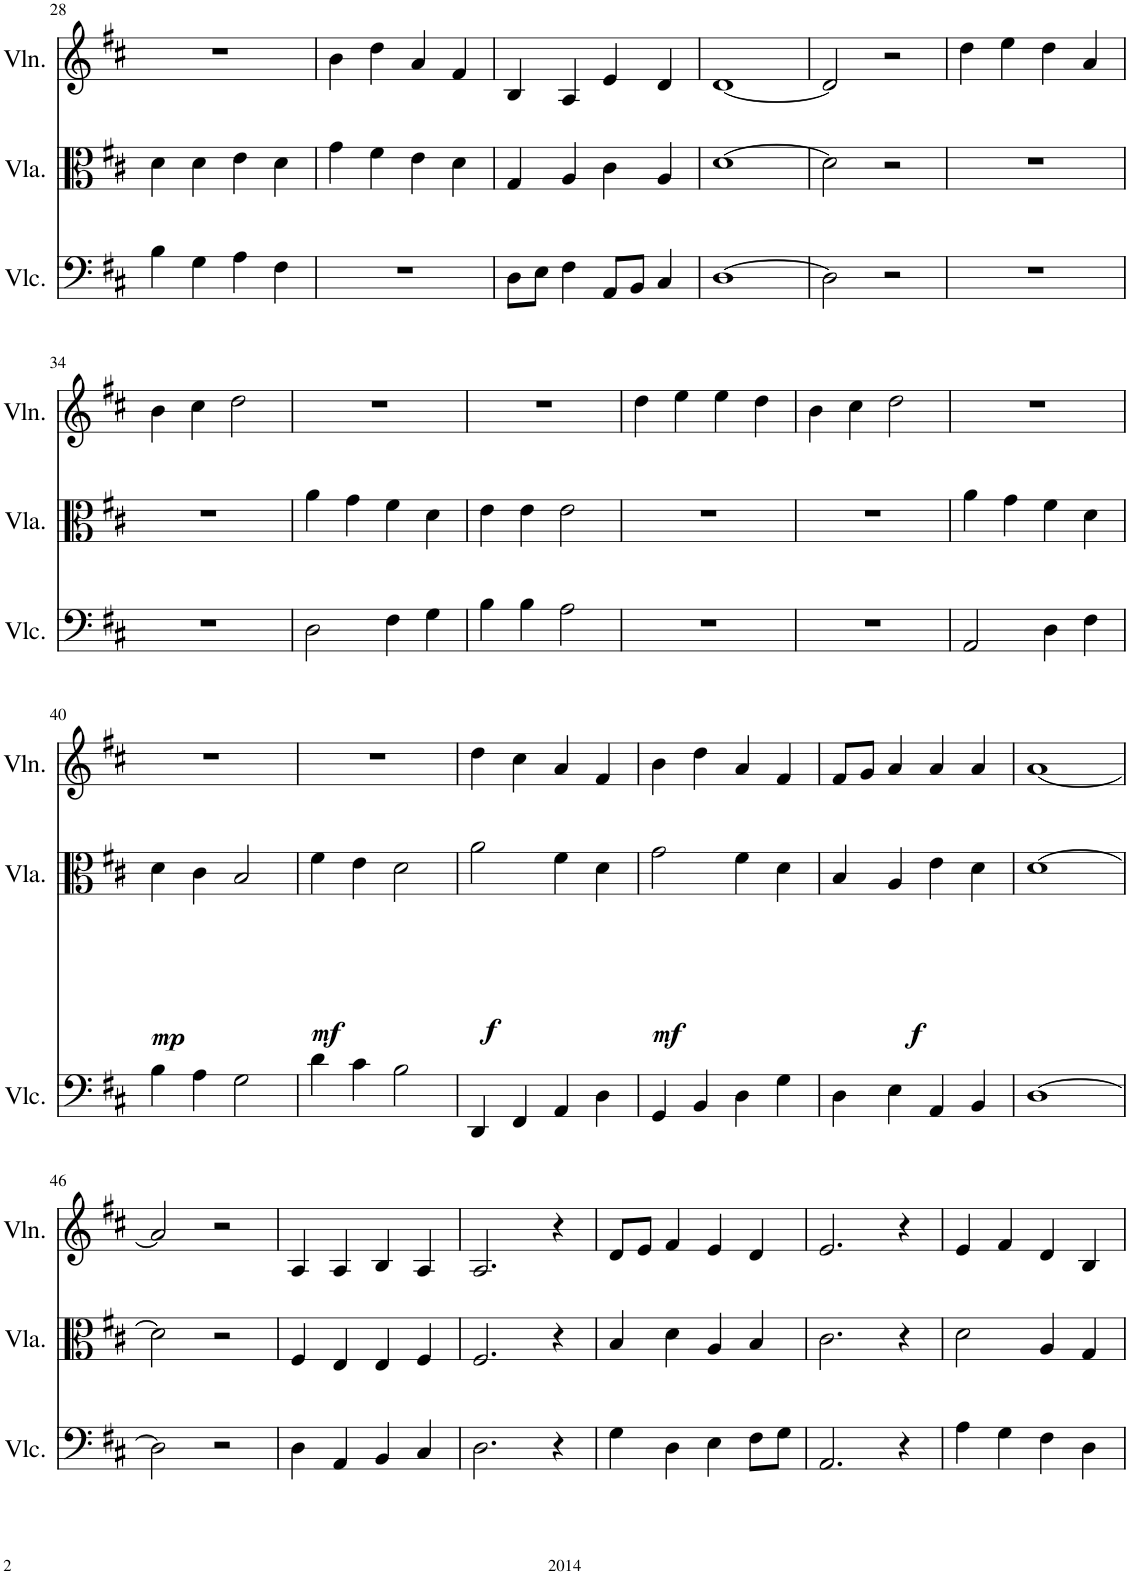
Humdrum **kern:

**kern	**kern	**dynam	**kern
*part3	*part2	*part2	*part1
*staff3	*staff2	*staff2	*staff1
*I"Violoncello	*I"Viola	*	*I"Violin
*I'Vlc.	*I'Vla.	*	*I'Vln.
!!LO:PB:g=z
*clefF4	*clefC3	*	*clefG2
*k[f#c#]	*k[f#c#]	*	*k[f#c#]
*M4/4	*M4/4	*	*M4/4
=28	=28	=28	=28
4B\	4d\	.	1r
4G\	4d\	.	.
4A\	4e\	.	.
4F#\	4d\	.	.
=29	=29	=29	=29
1r	4g\	.	4b\
.	4f#\	.	4dd\
.	4e\	.	4a/
.	4d\	.	4f#/
=30	=30	=30	=30
8D\L	4G/	.	4B/
8E\J	.	.	.
4F#\	4A/	.	4A/
8AA/L	4c#\	.	4e/
8BB/J	.	.	.
4C#/	4A/	.	4d/
=31	=31	=31	=31
[1D	[1d	.	[1d
=32	=32	=32	=32
2D\]	2d\]	.	2d/]
2r	2r	.	2r
=33	=33	=33	=33
1r	1r	.	4dd\
.	.	.	4ee\
.	.	.	4dd\
.	.	.	4a/
!!LO:LB:g=z
=34	=34	=34	=34
1r	1r	.	4b\
.	.	.	4cc#\
.	.	.	2dd\
=35	=35	=35	=35
2D\	4a\	.	1r
.	4g\	.	.
4F#\	4f#\	.	.
4G\	4d\	.	.
=36	=36	=36	=36
4B\	4e\	.	1r
4B\	4e\	.	.
2A\	2e\	.	.
=37	=37	=37	=37
1r	1r	.	4dd\
.	.	.	4ee\
.	.	.	4ee\
.	.	.	4dd\
=38	=38	=38	=38
1r	1r	.	4b\
.	.	.	4cc#\
.	.	.	2dd\
=39	=39	=39	=39
2AA/	4a\	.	1r
.	4g\	.	.
4D\	4f#\	.	.
4F#\	4d\	.	.
!!LO:LB:g=z
=40	=40	=40	=40
!	!	!LO:DY:b	!
4B\	4d\	mp	1r
4A\	4c#\	.	.
2G\	2B/	.	.
=41	=41	=41	=41
!	!	!LO:DY:b	!
4d\	4f#\	mf	1r
4c#\	4e\	.	.
2B\	2d\	.	.
=42	=42	=42	=42
!	!	!LO:DY:b	!
4DD/	2a\	f	4dd\
4FF#/	.	.	4cc#\
4AA/	4f#\	.	4a/
4D\	4d\	.	4f#/
=43	=43	=43	=43
!	!	!LO:DY:b	!
4GG/	2g\	mf	4b\
4BB/	.	.	4dd\
4D\	4f#\	.	4a/
4G\	4d\	.	4f#/
=44	=44	=44	=44
!	!	!LO:DY:b	!
4D\	4B/	f	8f#/L
.	.	.	8g/J
4E\	4A/	.	4a/
4AA/	4e\	.	4a/
4BB/	4d\	.	4a/
=45	=45	=45	=45
[1D	[1d	.	[1a
!!LO:LB:g=z
=46	=46	=46	=46
2D\]	2d\]	.	2a/]
2r	2r	.	2r
=47	=47	=47	=47
4D\	4F#/	.	4A/
4AA/	4E/	.	4A/
4BB/	4E/	.	4B/
4C#/	4F#/	.	4A/
=48	=48	=48	=48
2.D\	2.F#/	.	2.A/
4r	4r	.	4r
=49	=49	=49	=49
4G\	4B/	.	8d/L
.	.	.	8e/J
4D\	4d\	.	4f#/
4E\	4A/	.	4e/
8F#\L	4B/	.	4d/
8G\J	.	.	.
=50	=50	=50	=50
2.AA/	2.c#\	.	2.e/
4r	4r	.	4r
=51	=51	=51	=51
4A\	2d\	.	4e/
4G\	.	.	4f#/
4F#\	4A/	.	4d/
4D\	4G/	.	4B/
=	=	=	=
*-	*-	*-	*-
